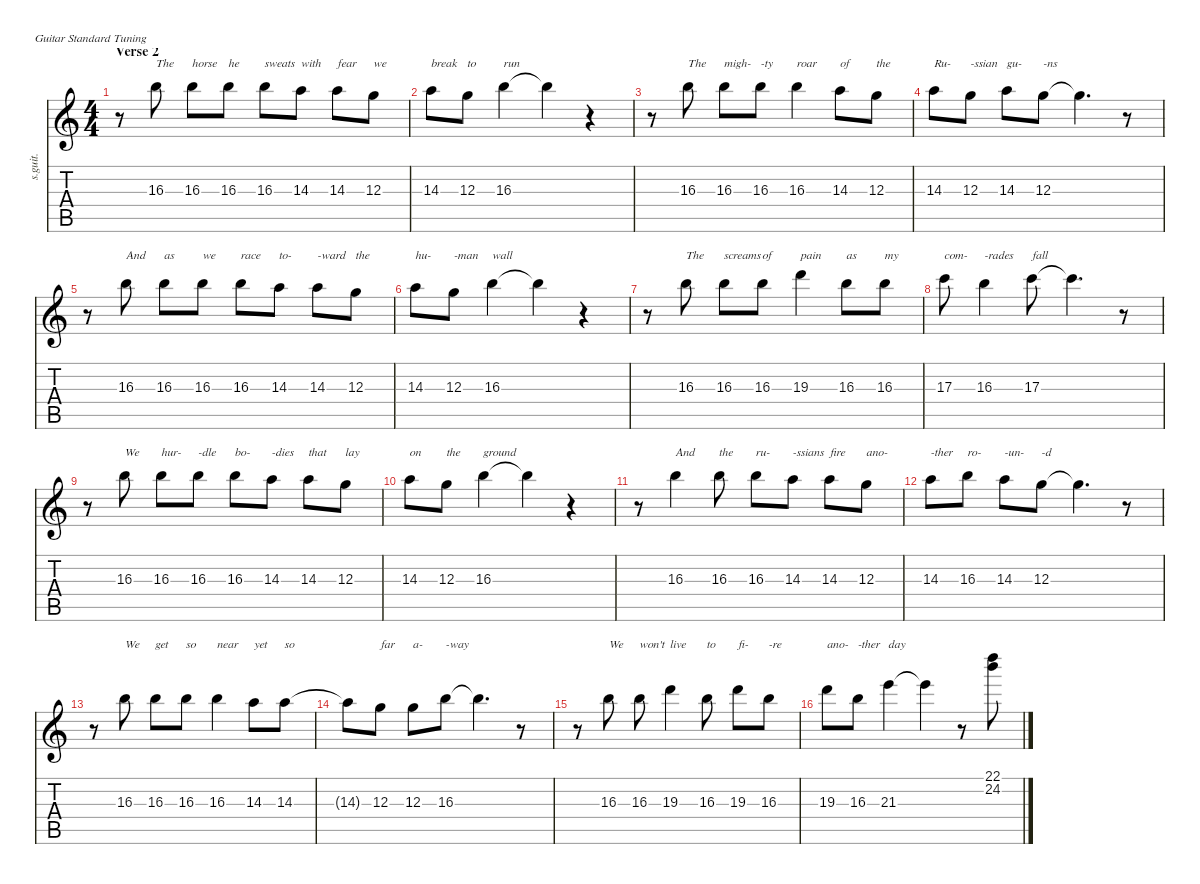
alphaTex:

\defaultSystemsLayout 4
\hideDynamics
\bracketExtendMode nobrackets
\track ("Bruce Dickinson" "s.guit.") {instrument accordion}
\staff {score tabs}
\tuning (E4 B3 G3 D3 A2 E2)
\displaytranspose 12
\ts (4 4)
\section ("" "Verse 2")
\tempo (162 hide)
\clef g2
\ks c
r.8{dy f} 16.3.8{txt "The"} 16.3.8{txt "horse"} 16.3.8{txt "he"} 16.3.8{txt "sweats"} 14.3.8{txt "with"} 14.3.8{txt "fear"} 12.3.8{txt "we"} |
14.3.8{txt "break"} 12.3.8{txt "to"} 16.3.4{txt "run"} 16.3{t}.4 r.4 |
r.8 16.3.8{txt "The"} 16.3.8{txt "migh-"} 16.3.8{txt "-ty"} 16.3.4{txt "roar"} 14.3.8{txt "of"} 12.3.8{txt "the"} |
14.3.8{txt "Ru-"} 12.3.8{txt "-ssian"} 14.3.8{txt "gu-"} 12.3.8{txt "-ns"} 12.3{t}.4{d} r.8 |
r.8 16.3.8{txt "And"} 16.3.8{txt "as"} 16.3.8{txt "we"} 16.3.8{txt "race"} 14.3.8{txt "to-"} 14.3.8{txt "-ward"} 12.3.8{txt "the"} |
14.3.8{txt "hu-"} 12.3.8{txt "-man"} 16.3.4{txt "wall"} 16.3{t}.4 r.4 |
r.8 16.3.8{txt "The"} 16.3.8{txt "screams"} 16.3.8{txt "of"} 19.3.4{txt "pain"} 16.3.8{txt "as"} 16.3.8{txt "my"} |
17.3.8{txt "com-"} 16.3.4{txt "-rades"} 17.3.8{txt "fall"} 17.3{t}.4{d} r.8 |
r.8 16.3.8{txt "We"} 16.3.8{txt "hur-"} 16.3.8{txt "-dle"} 16.3.8{txt "bo-"} 14.3.8{txt "-dies"} 14.3.8{txt "that"} 12.3.8{txt "lay"} |
14.3.8{txt "on"} 12.3.8{txt "the"} 16.3.4{txt "ground"} 16.3{t}.4 r.4 |
r.8 16.3.4{txt "And"} 16.3.8{txt "the"} 16.3.8{txt "ru-"} 14.3.8{txt "-ssians"} 14.3.8{txt "fire"} 12.3.8{txt "ano-"} |
14.3.8{txt "-ther"} 16.3.8{txt "ro-"} 14.3.8{txt "-un-"} 12.3.8{txt "-d"} 12.3{t}.4{d} r.8 |
r.8 16.3.8{txt "We"} 16.3.8{txt "get"} 16.3.8{txt "so"} 16.3.4{txt "near"} 14.3.8{txt "yet"} 14.3.8{txt "so"} |
14.3{t}.8 12.3.8{txt "far"} 12.3.8{txt "a-"} 16.3.8{txt "-way"} 16.3{t}.4{d} r.8 |
r.8 16.3.8{txt "We"} 16.3.8{txt "won't"} 19.3.4{txt "live"} 16.3.8{txt "to"} 19.3.8{txt "fi-"} 16.3.8{txt "-re"} |
19.3.8{txt "ano-"} 16.3.8{txt "-ther"} 21.3.4{txt "day"} 21.3{t}.4 r.8 (22.1 24.2).8
